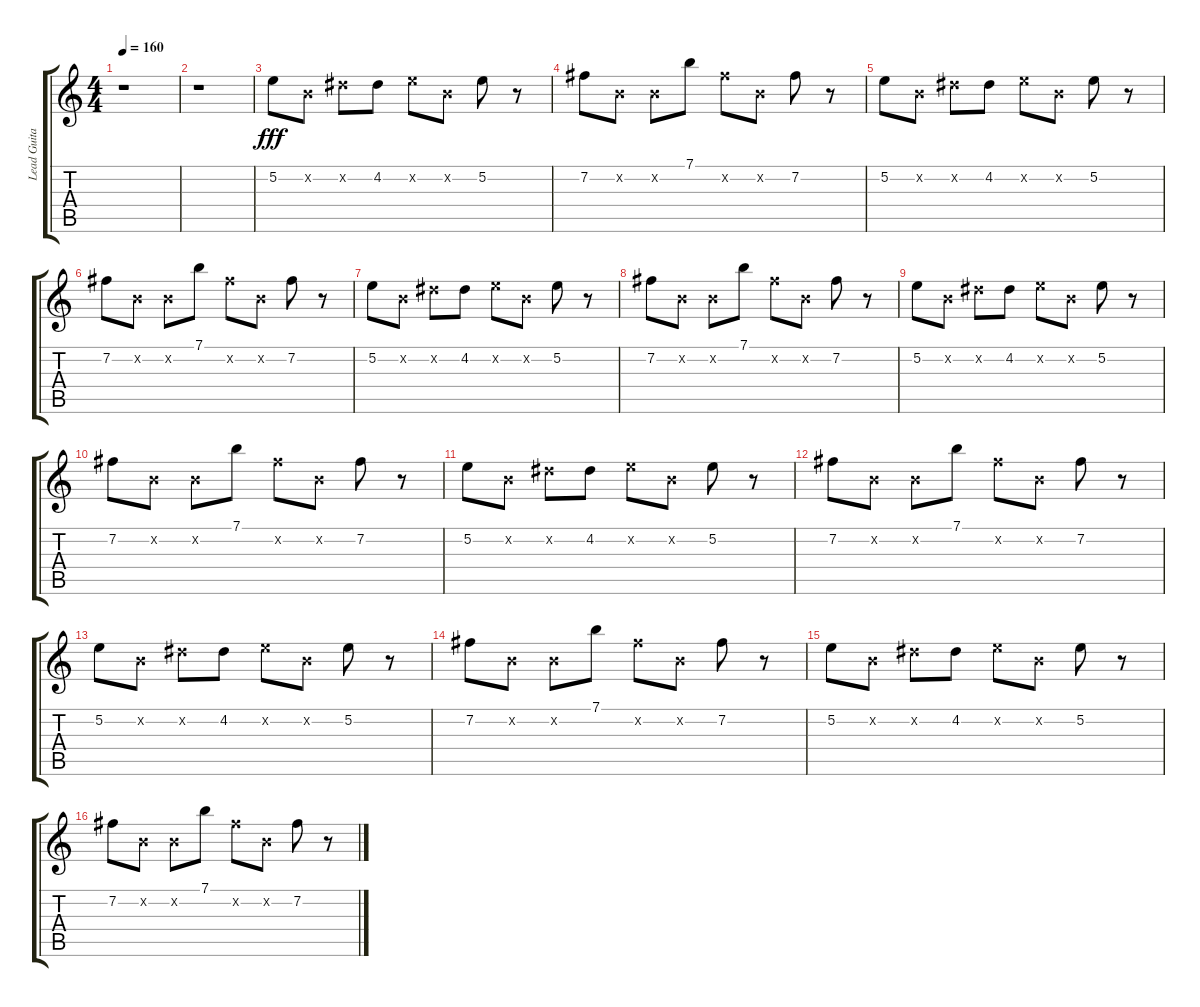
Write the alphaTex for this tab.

\track ("Lead Guitar (Distortion Solo)" "Lead Guita") {instrument distortionguitar bank 255}
\staff {score tabs}
\tuning (E4 B3 G3 D3 A2 E2) {hide}
\ts (4 4)
\tempo 160
\clef g2
\ks c
r.1{dy fff} |
r.1 |
5.2.8 0.2{x}.8 4.2{x}.8 4.2.8 5.2{x}.8 0.2{x}.8 5.2.8 r.8 |
7.2.8 0.2{x}.8 0.2{x}.8 7.1.8 7.2{x}.8 0.2{x}.8 7.2.8 r.8 |
5.2.8 0.2{x}.8 4.2{x}.8 4.2.8 5.2{x}.8 0.2{x}.8 5.2.8 r.8 |
7.2.8 0.2{x}.8 0.2{x}.8 7.1.8 7.2{x}.8 0.2{x}.8 7.2.8 r.8 |
5.2.8 0.2{x}.8 4.2{x}.8 4.2.8 5.2{x}.8 0.2{x}.8 5.2.8 r.8 |
7.2.8 0.2{x}.8 0.2{x}.8 7.1.8 7.2{x}.8 0.2{x}.8 7.2.8 r.8 |
5.2.8 0.2{x}.8 4.2{x}.8 4.2.8 5.2{x}.8 0.2{x}.8 5.2.8 r.8 |
7.2.8 0.2{x}.8 0.2{x}.8 7.1.8 7.2{x}.8 0.2{x}.8 7.2.8 r.8 |
5.2.8 0.2{x}.8 4.2{x}.8 4.2.8 5.2{x}.8 0.2{x}.8 5.2.8 r.8 |
7.2.8 0.2{x}.8 0.2{x}.8 7.1.8 7.2{x}.8 0.2{x}.8 7.2.8 r.8 |
5.2.8 0.2{x}.8 4.2{x}.8 4.2.8 5.2{x}.8 0.2{x}.8 5.2.8 r.8 |
7.2.8 0.2{x}.8 0.2{x}.8 7.1.8 7.2{x}.8 0.2{x}.8 7.2.8 r.8 |
5.2.8 0.2{x}.8 4.2{x}.8 4.2.8 5.2{x}.8 0.2{x}.8 5.2.8 r.8 |
7.2.8 0.2{x}.8 0.2{x}.8 7.1.8 7.2{x}.8 0.2{x}.8 7.2.8 r.8
